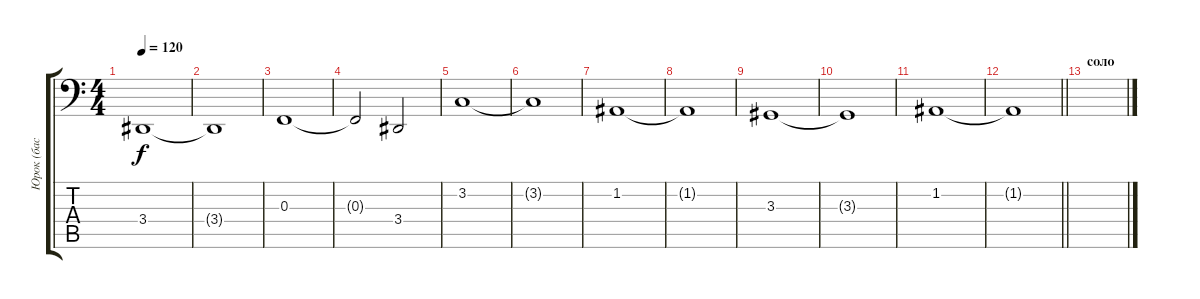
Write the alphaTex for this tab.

\track ("Юрок (бас струнные)" "Юрок (бас ") {instrument stringensemble1}
\staff {score tabs}
\tuning (D3 A2 F2 C2 G1 C1) {hide}
\ts (4 4)
\tempo 120
\clef f4
\ks c
3.4.1{dy f} |
3.4{t}.1 |
0.3.1 |
0.3{t}.2 3.4.2 |
3.2.1 |
3.2{t}.1 |
1.2.1 |
1.2{t}.1 |
3.3.1 |
3.3{t}.1 |
1.2.1 |
\barLineRight lightlight
1.2{t}.1 |
\section ("" "соло")
